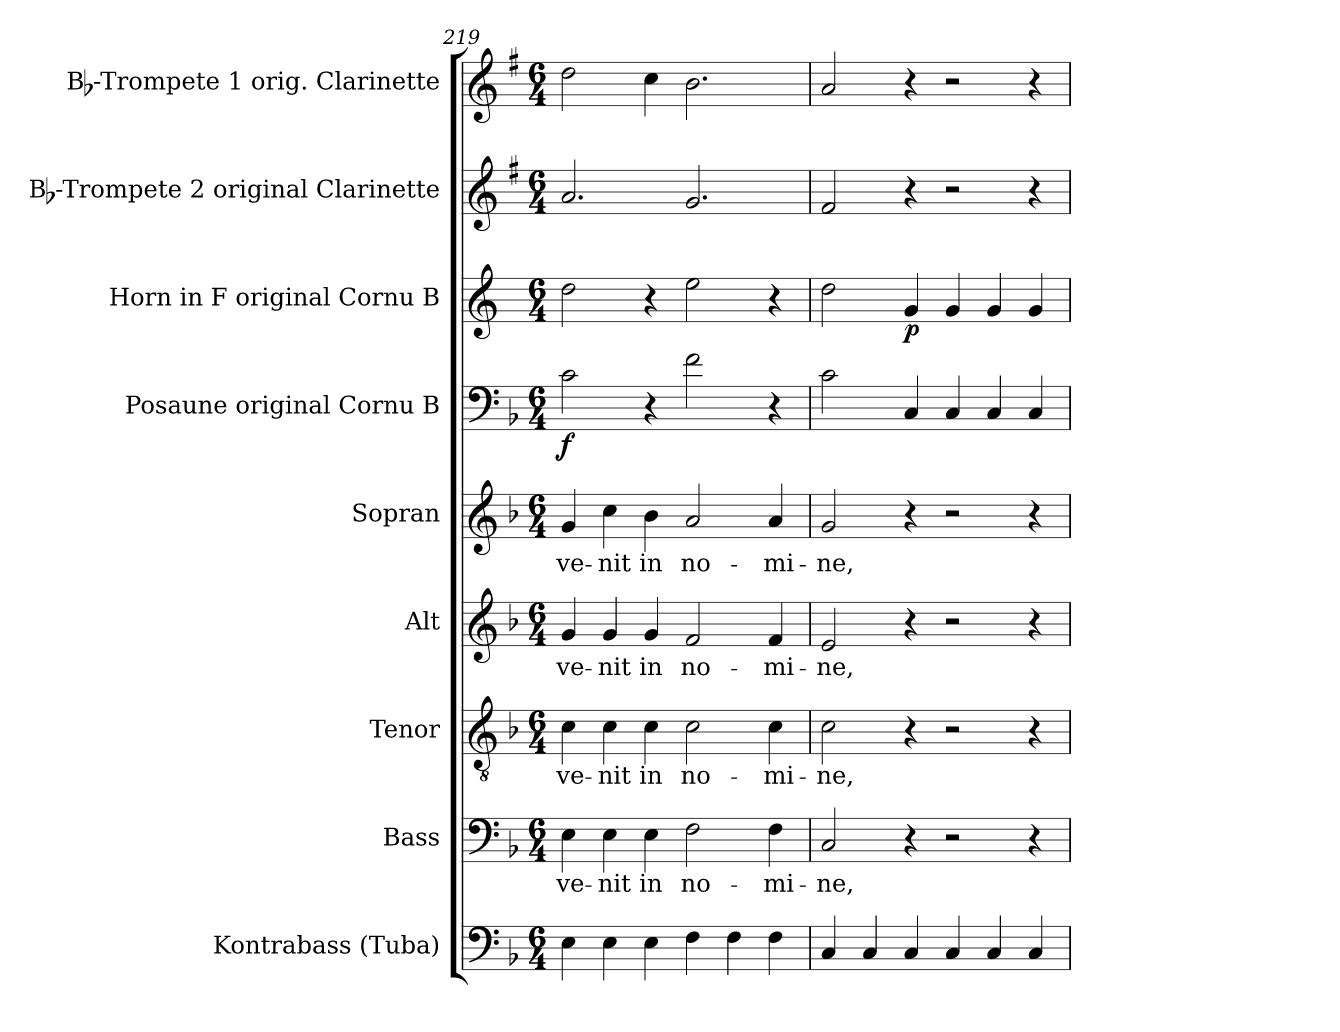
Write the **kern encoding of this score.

**kern	**kern	**text	**kern	**text	**kern	**text	**kern	**text	**kern	**dynam	**kern	**dynam	**kern	**kern
*part9	*part8	*part8	*part7	*part7	*part6	*part6	*part5	*part5	*part4	*part4	*part3	*part3	*part2	*part1
*staff9	*staff8	*staff8	*staff7	*staff7	*staff6	*staff6	*staff5	*staff5	*staff4	*staff4	*staff3	*staff3	*staff2	*staff1
*I"Kontrabass (Tuba)	*I"Bass	*	*I"Tenor	*	*I"Alt	*	*I"Sopran	*	*I"Posaune original Cornu B	*	*I"Horn in F original Cornu B	*	*I"Bb-Trompete 2 original Clarinette	*I"Bb-Trompete 1 orig. Clarinette
*I'Kb.	*I'B.	*	*I'T.	*	*I'A.	*	*I'S.	*	*I'Pos.	*	*I'Hrn.	*	*I'Bb Trp. 2	*I'Bb Trp. 1
*clefF4	*clefF4	*	*clefGv2	*	*clefG2	*	*clefG2	*	*clefF4	*	*clefG2	*	*clefG2	*clefG2
*ITrd7c12	*	*	*	*	*	*	*	*	*	*	*ITrd4c7	*	*ITrd1c2	*ITrd1c2
*k[b-]	*k[b-]	*	*k[b-]	*	*k[b-]	*	*k[b-]	*	*k[b-]	*	*k[b-]	*	*k[b-]	*k[b-]
*F:	*F:	*	*F:	*	*F:	*	*F:	*	*F:	*	*F:	*	*F:	*F:
*M6/4	*M6/4	*	*M6/4	*	*M6/4	*	*M6/4	*	*M6/4	*	*M6/4	*	*M6/4	*M6/4
=219	=219	=219	=219	=219	=219	=219	=219	=219	=219	=219	=219	=219	=219	=219
!	!	!LO:LY:b	!	!LO:LY:b	!	!LO:LY:b	!	!LO:LY:b	!	!LO:DY:b	!	!	!	!
4EE\	4E\	ve-	4c\	ve-	4g/	ve-	4g/	ve-	2c\	f	2g\	.	2.g/	2cc\
!	!	!LO:LY:b	!	!LO:LY:b	!	!LO:LY:b	!	!LO:LY:b	!	!	!	!	!	!
4EE\	4E\	-nit	4c\	-nit	4g/	-nit	4cc\	-nit	.	.	.	.	.	.
!	!	!LO:LY:b	!	!LO:LY:b	!	!LO:LY:b	!	!LO:LY:b	!	!	!	!	!	!
4EE\	4E\	in	4c\	in	4g/	in	4b-\	in	4r	.	4r	.	.	4b-\
!	!	!LO:LY:b	!	!LO:LY:b	!	!LO:LY:b	!	!LO:LY:b	!	!	!	!	!	!
4FF\	2F\	no-	2c\	no-	2f/	no-	2a/	no-	2f\	.	2a\	.	2.f/	2.a\
4FF\	.	.	.	.	.	.	.	.	.	.	.	.	.	.
!	!	!LO:LY:b	!	!LO:LY:b	!	!LO:LY:b	!	!LO:LY:b	!	!	!	!	!	!
4FF\	4F\	-mi-	4c\	-mi-	4f/	-mi-	4a/	-mi-	4r	.	4r	.	.	.
=220	=220	=220	=220	=220	=220	=220	=220	=220	=220	=220	=220	=220	=220	=220
!	!	!LO:LY:b	!	!LO:LY:b	!	!LO:LY:b	!	!LO:LY:b	!	!	!	!	!	!
4CC/	2C/	-ne,	2c\	-ne,	2e/	-ne,	2g/	-ne,	2c\	.	2g\	.	2e/	2g/
4CC/	.	.	.	.	.	.	.	.	.	.	.	.	.	.
!	!	!	!	!	!	!	!	!	!	!	!	!LO:DY:b	!	!
4CC/	4r	.	4r	.	4r	.	4r	.	4C/	.	4c/	p	4r	4r
4CC/	2r	.	2r	.	2r	.	2r	.	4C/	.	4c/	.	2r	2r
4CC/	.	.	.	.	.	.	.	.	4C/	.	4c/	.	.	.
4CC/	4r	.	4r	.	4r	.	4r	.	4C/	.	4c/	.	4r	4r
=	=	=	=	=	=	=	=	=	=	=	=	=	=	=
*-	*-	*-	*-	*-	*-	*-	*-	*-	*-	*-	*-	*-	*-	*-
